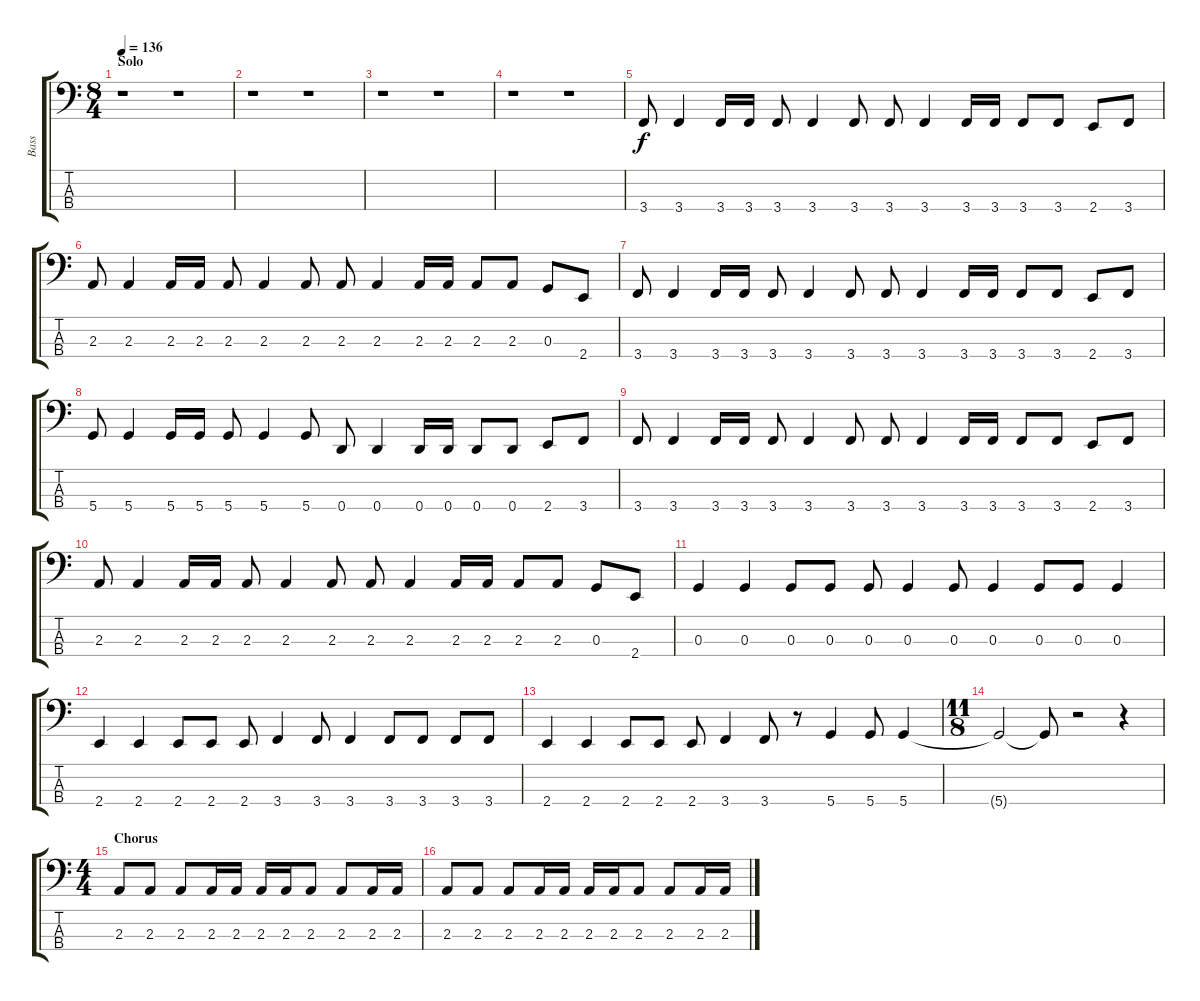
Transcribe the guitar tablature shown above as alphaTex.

\track ("Bass" "Bass") {instrument electricbassfinger}
\staff {score tabs}
\tuning (F2 C2 G1 D1) {hide}
\ts (8 4)
\section ("" "Solo")
\tempo 136
\clef f4
\ks c
r.1{dy f} r.1 |
r.1 r.1 |
r.1 r.1 |
r.1 r.1 |
3.4.8 3.4.4 3.4.16 3.4.16 3.4.8 3.4.4 3.4.8 3.4.8 3.4.4 3.4.16 3.4.16 3.4.8 3.4.8 2.4.8 3.4.8 |
2.3.8 2.3.4 2.3.16 2.3.16 2.3.8 2.3.4 2.3.8 2.3.8 2.3.4 2.3.16 2.3.16 2.3.8 2.3.8 0.3.8 2.4.8 |
3.4.8 3.4.4 3.4.16 3.4.16 3.4.8 3.4.4 3.4.8 3.4.8 3.4.4 3.4.16 3.4.16 3.4.8 3.4.8 2.4.8 3.4.8 |
5.4.8 5.4.4 5.4.16 5.4.16 5.4.8 5.4.4 5.4.8 0.4.8 0.4.4 0.4.16 0.4.16 0.4.8 0.4.8 2.4.8 3.4.8 |
3.4.8 3.4.4 3.4.16 3.4.16 3.4.8 3.4.4 3.4.8 3.4.8 3.4.4 3.4.16 3.4.16 3.4.8 3.4.8 2.4.8 3.4.8 |
2.3.8 2.3.4 2.3.16 2.3.16 2.3.8 2.3.4 2.3.8 2.3.8 2.3.4 2.3.16 2.3.16 2.3.8 2.3.8 0.3.8 2.4.8 |
0.3.4 0.3.4 0.3.8 0.3.8 0.3.8 0.3.4 0.3.8 0.3.4 0.3.8 0.3.8 0.3.4 |
2.4.4 2.4.4 2.4.8 2.4.8 2.4.8 3.4.4 3.4.8 3.4.4 3.4.8 3.4.8 3.4.8 3.4.8 |
2.4.4 2.4.4 2.4.8 2.4.8 2.4.8 3.4.4 3.4.8 r.8 5.4.4 5.4.8 5.4.4 |
\ts (11 8)
5.4{t}.2 5.4{t}.8 r.2 r.4 |
\ts (4 4)
\section ("" "Chorus")
2.3.8 2.3.8 2.3.8 2.3.16 2.3.16 2.3.16 2.3.16 2.3.8 2.3.8 2.3.16 2.3.16 |
2.3.8 2.3.8 2.3.8 2.3.16 2.3.16 2.3.16 2.3.16 2.3.8 2.3.8 2.3.16 2.3.16
